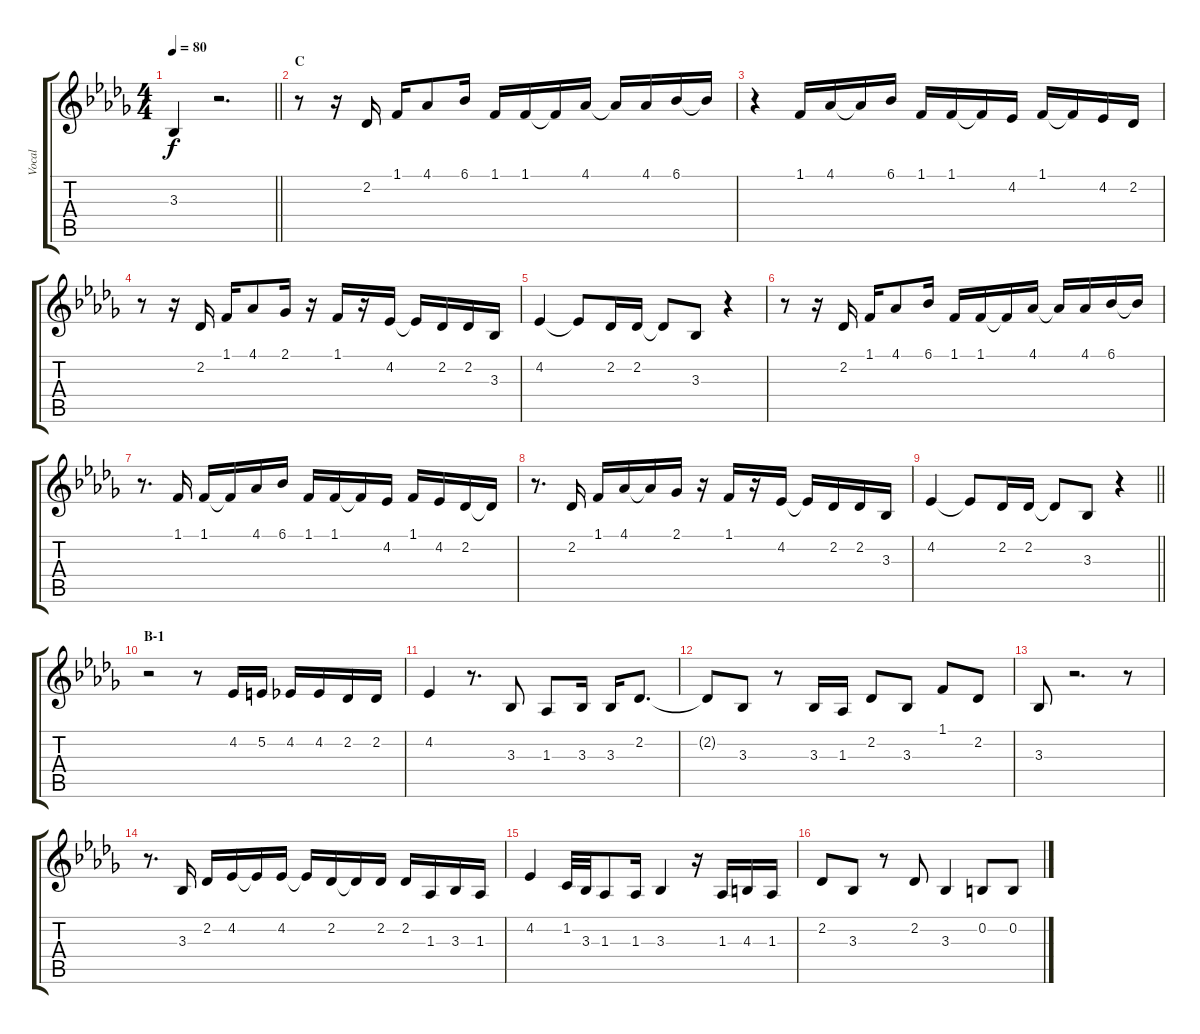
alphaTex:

\track ("Vocal" "Vocal") {instrument flute}
\staff {score tabs}
\tuning (E4 B3 G3 D3 A2 E2) {hide}
\ts (4 4)
\tempo 80
\clef g2
\barLineRight lightlight
\ks db
3.3.4{dy f} r.2{d} |
\section ("" "C")
r.8 r.16 2.2.16 1.1.16 4.1.8 6.1.16 1.1.16 1.1.16 1.1{t}.16 4.1.16 4.1{t}.16 4.1.16 6.1.16 6.1{t}.16 |
r.4 1.1.16 4.1.16 4.1{t}.16 6.1.16 1.1.16 1.1.16 1.1{t}.16 4.2.16 1.1.16 1.1{t}.16 4.2.16 2.2.16 |
r.8 r.16 2.2.16 1.1.16 4.1.8 2.1.16 r.16 1.1.16 r.16 4.2.16 4.2{t}.16 2.2.16 2.2.16 3.3.16 |
4.2.4 4.2{t}.8 2.2.16 2.2.16 2.2{t}.8 3.3.8 r.4 |
r.8 r.16 2.2.16 1.1.16 4.1.8 6.1.16 1.1.16 1.1.16 1.1{t}.16 4.1.16 4.1{t}.16 4.1.16 6.1.16 6.1{t}.16 |
r.8{d} 1.1.16 1.1.16 1.1{t}.16 4.1.16 6.1.16 1.1.16 1.1.16 1.1{t}.16 4.2.16 1.1.16 4.2.16 2.2.16 2.2{t}.16 |
r.8{d} 2.2.16 1.1.16 4.1.16 4.1{t}.16 2.1.16 r.16 1.1.16 r.16 4.2.16 4.2{t}.16 2.2.16 2.2.16 3.3.16 |
\barLineRight lightlight
4.2.4 4.2{t}.8 2.2.16 2.2.16 2.2{t}.8 3.3.8 r.4 |
\section ("" "B-1")
r.2 r.8 4.2.16 5.2.16 4.2.16 4.2.16 2.2.16 2.2.16 |
4.2.4 r.8{d} 3.3.8 1.3.8 3.3.16 3.3.16 2.2.8{d} |
2.2{t}.8 3.3.8 r.8 3.3.16 1.3.16 2.2.8 3.3.8 1.1.8 2.2.8 |
3.3.8 r.2{d} r.8 |
r.8{d} 3.3.16 2.2.16 4.2.16 4.2{t}.16 4.2.16 4.2{t}.16 2.2.16 2.2{t}.16 2.2.16 2.2.16 1.3.16 3.3.16 1.3.16 |
4.2.4 1.2.32 3.3.32 1.3.8 1.3.16 3.3.4 r.16 1.3.16 4.3.16 1.3.16 |
2.2.8 3.3.8 r.8 2.2.8 3.3.4 0.2.8 0.2.8
